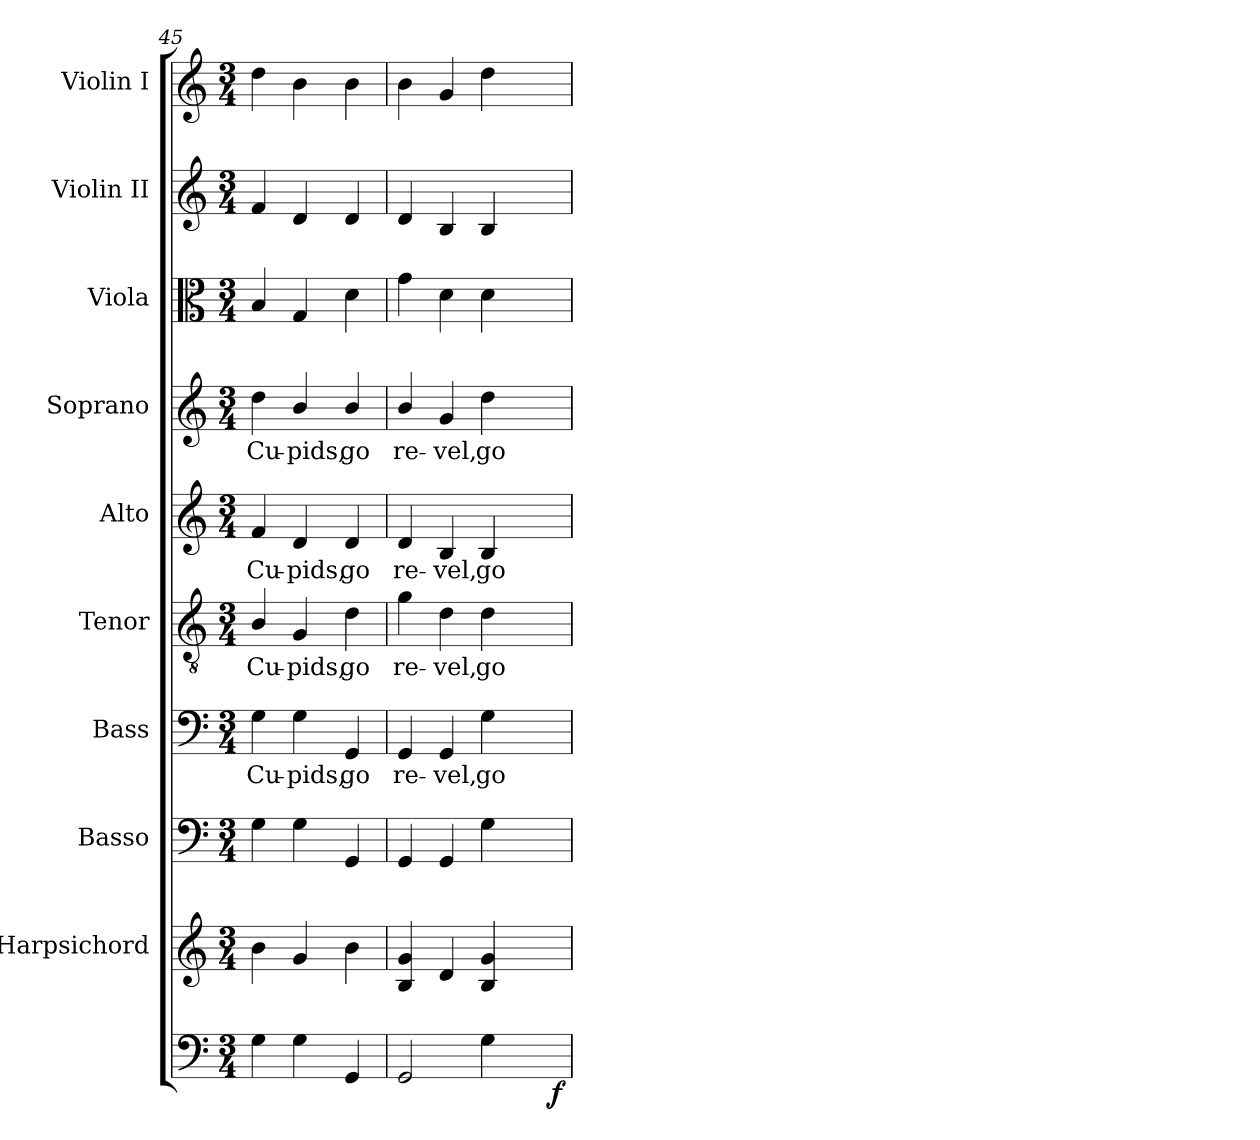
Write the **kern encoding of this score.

**kern	**dynam	**kern	**kern	**kern	**text	**kern	**text	**kern	**text	**kern	**text	**kern	**kern	**kern
*part10	*part10	*part9	*part8	*part7	*part7	*part6	*part6	*part5	*part5	*part4	*part4	*part3	*part2	*part1
*staff10	*staff10	*staff9	*staff8	*staff7	*staff7	*staff6	*staff6	*staff5	*staff5	*staff4	*staff4	*staff3	*staff2	*staff1
*	*	*I"Harpsichord	*I"Basso	*I"Bass	*	*I"Tenor	*	*I"Alto	*	*I"Soprano	*	*I"Viola	*I"Violin II	*I"Violin I
*	*	*	*	*I'B.	*	*I'T.	*	*I'A.	*	*I'S.	*	*I'Vla.	*I'Vln. II	*I'Vln. I
!!LO:PB:g=z
*clefF4	*	*clefG2	*clefF4	*clefF4	*	*clefGv2	*	*clefG2	*	*clefG2	*	*clefC3	*clefG2	*clefG2
*	*	*	*	*	*	*ITrd7c12	*	*	*	*	*	*	*	*
*k[]	*	*k[]	*k[]	*k[]	*	*k[]	*	*k[]	*	*k[]	*	*k[]	*k[]	*k[]
*C:	*	*C:	*C:	*C:	*	*C:	*	*C:	*	*C:	*	*C:	*C:	*C:
*M3/4	*	*M3/4	*M3/4	*M3/4	*	*M3/4	*	*M3/4	*	*M3/4	*	*M3/4	*M3/4	*M3/4
=45	=45	=45	=45	=45	=45	=45	=45	=45	=45	=45	=45	=45	=45	=45
!	!	!	!	!	!LO:LY:b:color=#000000	!	!	!	!	!	!	!	!	!
!	!	!	!	!	!	!	!LO:LY:b:color=#000000	!	!	!	!	!	!	!
!	!	!	!	!	!	!	!	!	!LO:LY:b:color=#000000	!	!	!	!	!
!	!	!	!	!	!	!	!	!	!	!	!LO:LY:b:color=#000000	!	!	!
4Gi\	.	4bi\	4Gi\	4Gi\	Cu-	4BBi/	Cu-	4fi/	Cu-	4ddi\	Cu-	4Bi/	4fi/	4ddi\
!	!	!	!	!	!LO:LY:b:color=#000000	!	!	!	!	!	!	!	!	!
!	!	!	!	!	!	!	!LO:LY:b:color=#000000	!	!	!	!	!	!	!
!	!	!	!	!	!	!	!	!	!LO:LY:b:color=#000000	!	!	!	!	!
!	!	!	!	!	!	!	!	!	!	!	!LO:LY:b:color=#000000	!	!	!
4Gi\	.	4gi/	4Gi\	4Gi\	-pids,	4GGi/	-pids,	4di/	-pids,	4bi/	-pids,	4Gi/	4di/	4bi\
!	!	!	!	!	!LO:LY:b:color=#000000	!	!	!	!	!	!	!	!	!
!	!	!	!	!	!	!	!LO:LY:b:color=#000000	!	!	!	!	!	!	!
!	!	!	!	!	!	!	!	!	!LO:LY:b:color=#000000	!	!	!	!	!
!	!	!	!	!	!	!	!	!	!	!	!LO:LY:b:color=#000000	!	!	!
4GGi/	.	4bi\	4GGi/	4GGi/	go	4Di\	go	4di/	go	4bi/	go	4di\	4di/	4bi\
=46	=46	=46	=46	=46	=46	=46	=46	=46	=46	=46	=46	=46	=46	=46
!	!	!	!	!	!LO:LY:b:color=#000000	!	!	!	!	!	!	!	!	!
!	!	!	!	!	!	!	!LO:LY:b:color=#000000	!	!	!	!	!	!	!
!	!	!	!	!	!	!	!	!	!LO:LY:b:color=#000000	!	!	!	!	!
!	!	!	!	!	!	!	!	!	!	!	!LO:LY:b:color=#000000	!	!	!
*^	*	*	*	*	*	*	*	*	*	*	*	*	*	*
2GGi/	2ryy	.	4Bi/ 4gi	4GGi/	4GGi/	re-	4Gi\	re-	4di/	re-	4bi/	re-	4gi\	4di/	4bi\
!	!	!	!	!	!	!LO:LY:b:color=#000000	!	!	!	!	!	!	!	!	!
!	!	!	!	!	!	!	!	!LO:LY:b:color=#000000	!	!	!	!	!	!	!
!	!	!	!	!	!	!	!	!	!	!LO:LY:b:color=#000000	!	!	!	!	!
!	!	!	!	!	!	!	!	!	!	!	!	!LO:LY:b:color=#000000	!	!	!
.	.	.	4di/	4GGi/	4GGi/	-vel,	4Di\	-vel,	4Bi/	-vel,	4gi/	-vel,	4di\	4Bi/	4gi/
!	!	!	!	!	!	!LO:LY:b:color=#000000	!	!	!	!	!	!	!	!	!
!	!	!	!	!	!	!	!	!LO:LY:b:color=#000000	!	!	!	!	!	!	!
!	!	!	!	!	!	!	!	!	!	!LO:LY:b:color=#000000	!	!	!	!	!
!	!	!	!	!	!	!	!	!	!	!	!	!LO:LY:b:color=#000000	!	!	!
4Gi\	8ryy	.	4Bi/ 4gi	4Gi\	4Gi\	go	4Di\	go	4Bi/	go	4ddi\	go	4di\	4Bi/	4ddi\
.	16ryy	.	.	.	.	.	.	.	.	.	.	.	.	.	.
.	32ryy	.	.	.	.	.	.	.	.	.	.	.	.	.	.
.	64ryy	.	.	.	.	.	.	.	.	.	.	.	.	.	.
.	128...ryy	.	.	.	.	.	.	.	.	.	.	.	.	.	.
.	1024ryy	f	.	.	.	.	.	.	.	.	.	.	.	.	.
*v	*v	*	*	*	*	*	*	*	*	*	*	*	*	*	*
=	=	=	=	=	=	=	=	=	=	=	=	=	=	=
*-	*-	*-	*-	*-	*-	*-	*-	*-	*-	*-	*-	*-	*-	*-
